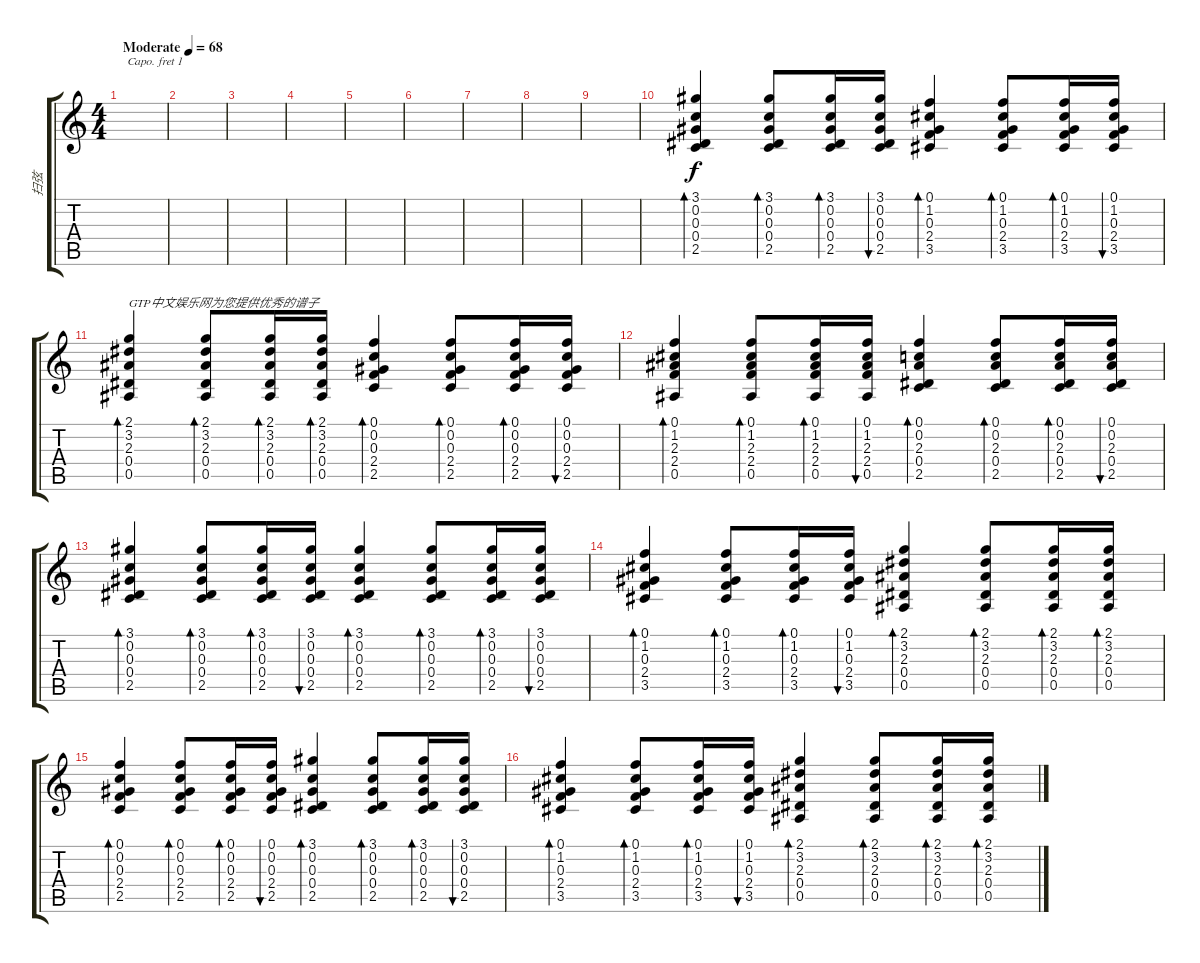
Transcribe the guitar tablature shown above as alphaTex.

\track ("扫弦" "扫弦") {instrument acousticguitarsteel}
\staff {score tabs}
\capo 1
\tuning (E4 B3 G3 D3 A2 E2) {hide}
\ts (4 4)
\tempo (68 "Moderate")
\clef g2
\ks c
|
|
|
|
|
|
|
|
|
(3.1 0.2 0.3 0.4 2.5).4{bd 60} (3.1 0.2 0.3 0.4 2.5).8{bd 60} (3.1 0.2 0.3 0.4 2.5).16{bd 60} (3.1 0.2 0.3 0.4 2.5).16{bu 60} (0.1 1.2 0.3 2.4 3.5).4{bd 60} (0.1 1.2 0.3 2.4 3.5).8{bd 60} (0.1 1.2 0.3 2.4 3.5).16{bd 60} (0.1 1.2 0.3 2.4 3.5).16{bu 60} |
(2.1 3.2 2.3 0.4 0.5).4{bd 60 txt "GTP中文娱乐网为您提供优秀的谱子"} (2.1 3.2 2.3 0.4 0.5).8{bd 60} (2.1 3.2 2.3 0.4 0.5).16{bd 60} (2.1 3.2 2.3 0.4 0.5).16{bd 60} (0.1 0.2 0.3 2.4 2.5).4{bd 60} (0.1 0.2 0.3 2.4 2.5).8{bd 60} (0.1 0.2 0.3 2.4 2.5).16{bd 60} (0.1 0.2 0.3 2.4 2.5).16{bu 60} |
(0.1 1.2 2.3 2.4 0.5).4{bd 60} (0.1 1.2 2.3 2.4 0.5).8{bd 60} (0.1 1.2 2.3 2.4 0.5).16{bd 60} (0.1 1.2 2.3 2.4 0.5).16{bu 60} (0.1 0.2 2.3 0.4 2.5).4{bd 60} (0.1 0.2 2.3 0.4 2.5).8{bd 60} (0.1 0.2 2.3 0.4 2.5).16{bd 60} (0.1 0.2 2.3 0.4 2.5).16{bu 60} |
(3.1 0.2 0.3 0.4 2.5).4{bd 60} (3.1 0.2 0.3 0.4 2.5).8{bd 60} (3.1 0.2 0.3 0.4 2.5).16{bd 60} (3.1 0.2 0.3 0.4 2.5).16{bu 60} (3.1 0.2 0.3 0.4 2.5).4{bd 60} (3.1 0.2 0.3 0.4 2.5).8{bd 60} (3.1 0.2 0.3 0.4 2.5).16{bd 60} (3.1 0.2 0.3 0.4 2.5).16{bu 60} |
(0.1 1.2 0.3 2.4 3.5).4{bd 60} (0.1 1.2 0.3 2.4 3.5).8{bd 60} (0.1 1.2 0.3 2.4 3.5).16{bd 60} (0.1 1.2 0.3 2.4 3.5).16{bu 60} (2.1 3.2 2.3 0.4 0.5).4{bd 60} (2.1 3.2 2.3 0.4 0.5).8{bd 60} (2.1 3.2 2.3 0.4 0.5).16{bd 60} (2.1 3.2 2.3 0.4 0.5).16{bd 60} |
(0.1 0.2 0.3 2.4 2.5).4{bd 60} (0.1 0.2 0.3 2.4 2.5).8{bd 60} (0.1 0.2 0.3 2.4 2.5).16{bd 60} (0.1 0.2 0.3 2.4 2.5).16{bu 60} (3.1 0.2 0.3 0.4 2.5).4{bd 60} (3.1 0.2 0.3 0.4 2.5).8{bd 60} (3.1 0.2 0.3 0.4 2.5).16{bd 60} (3.1 0.2 0.3 0.4 2.5).16{bu 60} |
(0.1 1.2 0.3 2.4 3.5).4{bd 60} (0.1 1.2 0.3 2.4 3.5).8{bd 60} (0.1 1.2 0.3 2.4 3.5).16{bd 60} (0.1 1.2 0.3 2.4 3.5).16{bu 60} (2.1 3.2 2.3 0.4 0.5).4{bd 60} (2.1 3.2 2.3 0.4 0.5).8{bd 60} (2.1 3.2 2.3 0.4 0.5).16{bd 60} (2.1 3.2 2.3 0.4 0.5).16{bd 60}
